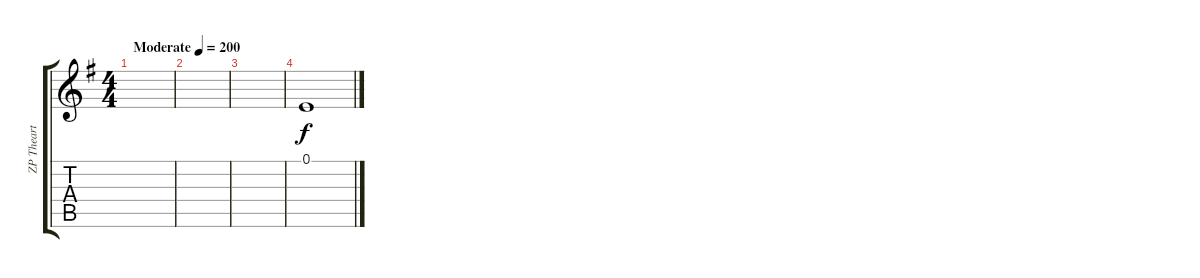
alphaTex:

\track ("ZP Theart" "ZP Theart") {instrument clarinet}
\staff {score tabs}
\tuning (E4 B3 G3 D3 A2 E2) {hide}
\ts (4 4)
\tempo (200 "Moderate")
\clef g2
\ks g
|
|
|
0.1.1{instrument reversecymbal}
